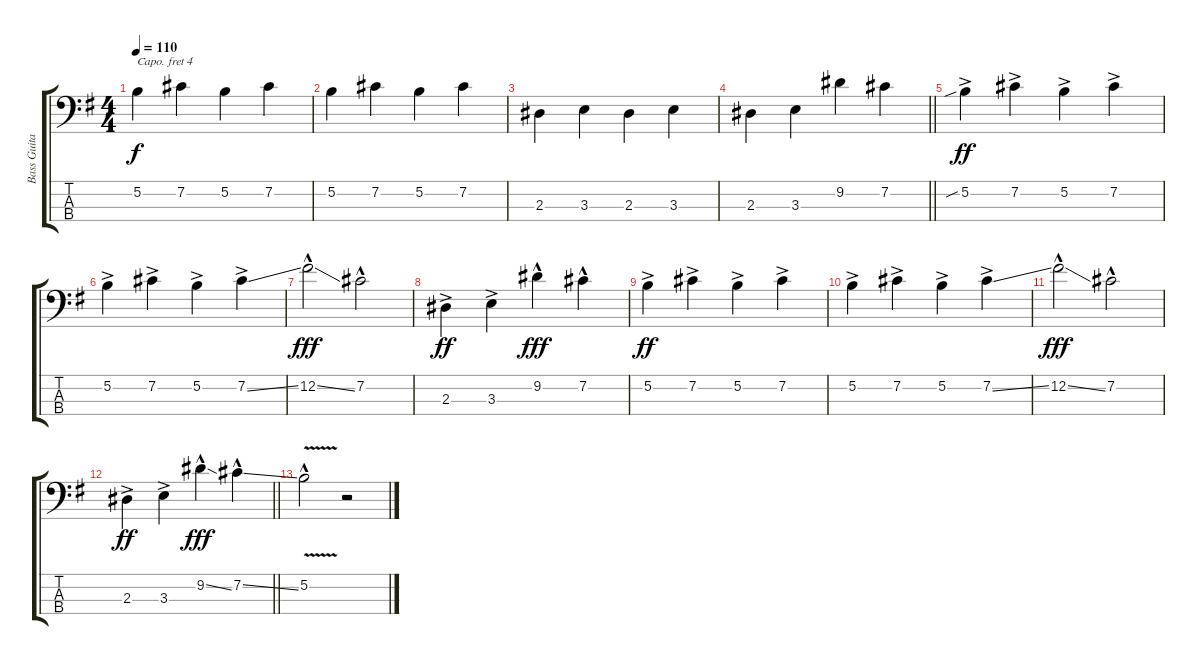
\track ("Bass Guitar" "Bass Guita") {instrument electricbassfinger}
\staff {score tabs}
\capo 4
\tuning (G2 D2 A1 E1) {hide}
\ts (4 4)
\tempo 110
\clef f4
\ks g
5.2.4{dy f} 7.2.4 5.2.4 7.2.4 |
5.2.4 7.2.4 5.2.4 7.2.4 |
2.3.4 3.3.4 2.3.4 3.3.4 |
\barLineRight lightlight
2.3.4 3.3.4 9.2.4 7.2.4 |
5.2{sib ac}.4{dy ff} 7.2{ac}.4 5.2{ac}.4 7.2{ac}.4 |
5.2{ac}.4 7.2{ac}.4 5.2{ac}.4 7.2{ss ac}.4 |
12.2{ss hac}.2{dy fff} 7.2{hac}.2 |
2.3{ac}.4{dy ff} 3.3{ac}.4 9.2{hac}.4{dy fff} 7.2{hac}.4 |
5.2{ac}.4{dy ff} 7.2{ac}.4 5.2{ac}.4 7.2{ac}.4 |
5.2{ac}.4 7.2{ac}.4 5.2{ac}.4 7.2{ss ac}.4 |
12.2{ss hac}.2{dy fff} 7.2{hac}.2 |
\barLineRight lightlight
2.3{ac}.4{dy ff} 3.3{ac}.4 9.2{ss hac}.4{dy fff} 7.2{ss hac}.4 |
5.2{v hac}.2 r.2
